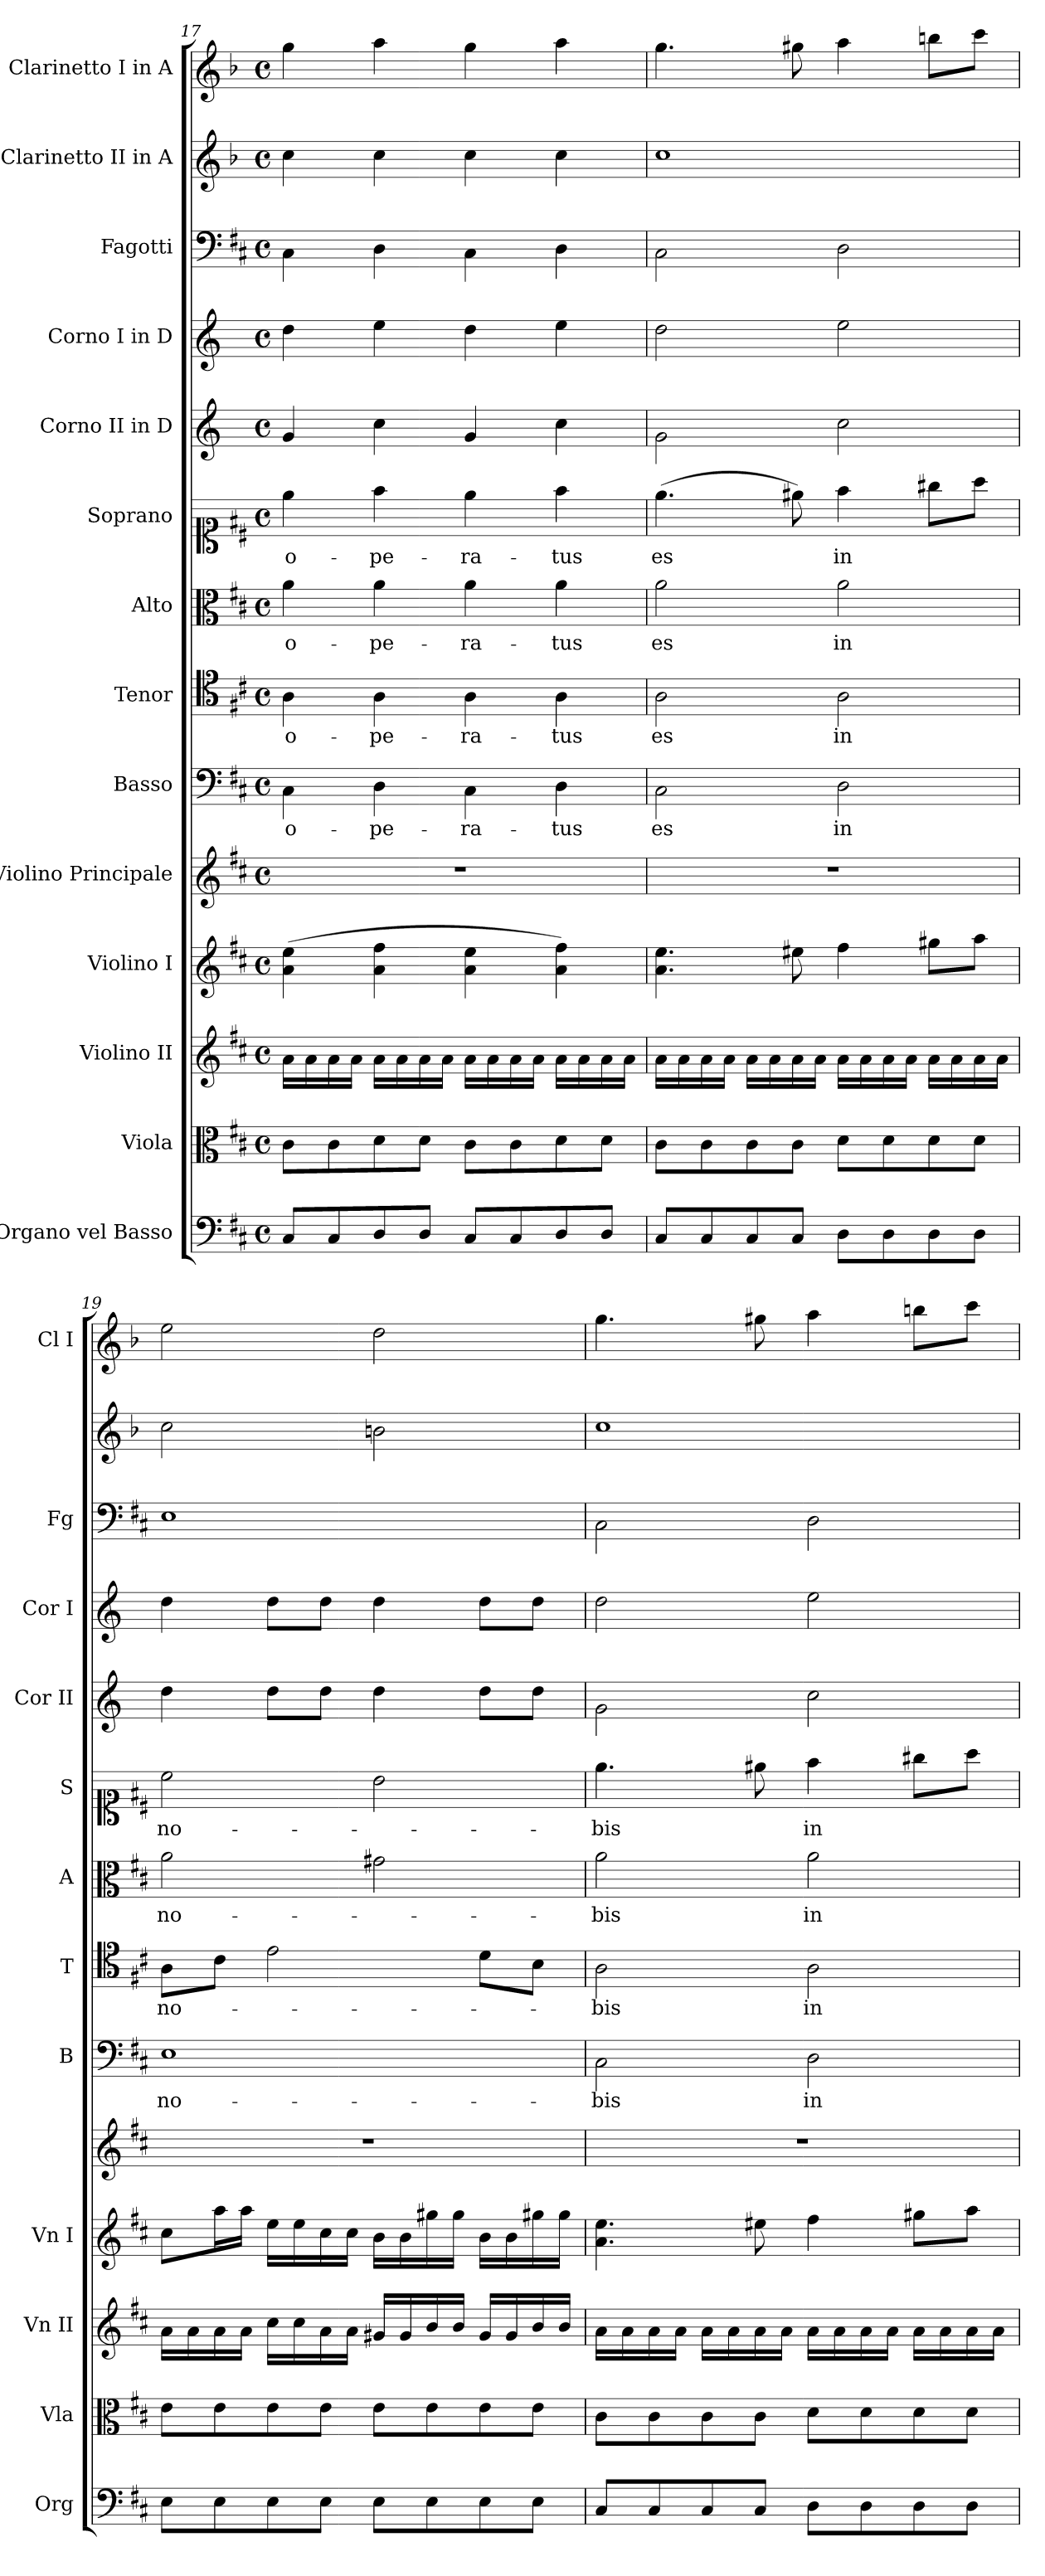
**kern	**kern	**kern	**kern	**kern	**kern	**text	**kern	**text	**kern	**text	**kern	**text	**kern	**kern	**kern	**kern	**kern
*part14	*part13	*part12	*part11	*part10	*part9	*part9	*part8	*part8	*part7	*part7	*part6	*part6	*part5	*part4	*part3	*part2	*part1
*staff14	*staff13	*staff12	*staff11	*staff10	*staff9	*staff9	*staff8	*staff8	*staff7	*staff7	*staff6	*staff6	*staff5	*staff4	*staff3	*staff2	*staff1
*I"Organo vel Basso	*I"Viola	*I"Violino II	*I"Violino I	*I"Violino Principale	*I"Basso	*	*I"Tenor	*	*I"Alto	*	*I"Soprano	*	*I"Corno II in D	*I"Corno I in D	*I"Fagotti	*I"Clarinetto II in A	*I"Clarinetto I in A
*I'Org	*I'Vla	*I'Vn II	*I'Vn I	*	*I'B	*	*I'T	*	*I'A	*	*I'S	*	*I'Cor II	*I'Cor I	*I'Fg	*	*I'Cl I
*clefF4	*clefC3	*clefG2	*clefG2	*clefG2	*clefF4	*	*clefC4	*	*clefC3	*	*clefC1	*	*clefG2	*clefG2	*clefF4	*clefG2	*clefG2
*	*	*	*	*	*	*	*	*	*	*	*	*	*ITrd-1c-2	*ITrd-1c-2	*	*ITrd2c3	*ITrd2c3
*k[f#c#]	*k[f#c#]	*k[f#c#]	*k[f#c#]	*k[f#c#]	*k[f#c#]	*	*k[f#c#]	*	*k[f#c#]	*	*k[f#c#]	*	*k[f#c#]	*k[f#c#]	*k[f#c#]	*k[f#c#]	*k[f#c#]
*D:	*D:	*D:	*D:	*D:	*D:	*	*D:	*	*D:	*	*D:	*	*	*	*D:	*D:	*D:
*M4/4	*M4/4	*M4/4	*M4/4	*M4/4	*M4/4	*	*M4/4	*	*M4/4	*	*M4/4	*	*M4/4	*M4/4	*M4/4	*M4/4	*M4/4
*met(c)	*met(c)	*met(c)	*met(c)	*met(c)	*met(c)	*	*met(c)	*	*met(c)	*	*met(c)	*	*met(c)	*met(c)	*met(c)	*met(c)	*met(c)
=17	=17	=17	=17	=17	=17	=17	=17	=17	=17	=17	=17	=17	=17	=17	=17	=17	=17
8C#L	8c#L	16a\LL	(>4a 4ee	1r	4C#\	o-	4A	o-	4a	o-	4ee	o-	4a	4ee	4C#\	4a	4ee
.	.	16a	.	.	.	.	.	.	.	.	.	.	.	.	.	.	.
8C#	8c#	16a	.	.	.	.	.	.	.	.	.	.	.	.	.	.	.
.	.	16aJJ	.	.	.	.	.	.	.	.	.	.	.	.	.	.	.
8D	8d	16a\LL	4a 4ff#	.	4D	-pe-	4A	-pe-	4a	-pe-	4ff#	-pe-	4dd	4ff#	4D	4a	4ff#
.	.	16a	.	.	.	.	.	.	.	.	.	.	.	.	.	.	.
8DJ	8dJ	16a	.	.	.	.	.	.	.	.	.	.	.	.	.	.	.
.	.	16aJJ	.	.	.	.	.	.	.	.	.	.	.	.	.	.	.
8C#L	8c#L	16a\LL	4a 4ee	.	4C#\	-ra-	4A	-ra-	4a	-ra-	4ee	-ra-	4a	4ee	4C#\	4a	4ee
.	.	16a	.	.	.	.	.	.	.	.	.	.	.	.	.	.	.
8C#	8c#	16a	.	.	.	.	.	.	.	.	.	.	.	.	.	.	.
.	.	16aJJ	.	.	.	.	.	.	.	.	.	.	.	.	.	.	.
8D	8d	16a\LL	4a 4ff#)	.	4D	-tus	4A	-tus	4a	-tus	4ff#	-tus	4dd	4ff#	4D	4a	4ff#
.	.	16a	.	.	.	.	.	.	.	.	.	.	.	.	.	.	.
8DJ	8dJ	16a	.	.	.	.	.	.	.	.	.	.	.	.	.	.	.
.	.	16aJJ	.	.	.	.	.	.	.	.	.	.	.	.	.	.	.
=18	=18	=18	=18	=18	=18	=18	=18	=18	=18	=18	=18	=18	=18	=18	=18	=18	=18
8C#L	8c#L	16a\LL	4.a 4.ee	1r	2C#\	es	2A	es	2a	es	(>4.ee	es	2a\	2ee	2C#\	1a	4.ee
.	.	16a	.	.	.	.	.	.	.	.	.	.	.	.	.	.	.
8C#	8c#	16a	.	.	.	.	.	.	.	.	.	.	.	.	.	.	.
.	.	16aJJ	.	.	.	.	.	.	.	.	.	.	.	.	.	.	.
8C#	8c#	16a\LL	.	.	.	.	.	.	.	.	.	.	.	.	.	.	.
.	.	16a	.	.	.	.	.	.	.	.	.	.	.	.	.	.	.
8C#J	8c#J	16a	8ee#X	.	.	.	.	.	.	.	8ee#X)	.	.	.	.	.	8ee#X
.	.	16aJJ	.	.	.	.	.	.	.	.	.	.	.	.	.	.	.
8DL	8dL	16a\LL	4ff#	.	2D	in	2A	in	2a	in	4ff#	in	2dd	2ff#	2D	.	4ff#
.	.	16a	.	.	.	.	.	.	.	.	.	.	.	.	.	.	.
8D	8d	16a	.	.	.	.	.	.	.	.	.	.	.	.	.	.	.
.	.	16aJJ	.	.	.	.	.	.	.	.	.	.	.	.	.	.	.
8D	8d	16a\LL	8gg#XL	.	.	.	.	.	.	.	8gg#XL	.	.	.	.	.	8gg#XL
.	.	16a	.	.	.	.	.	.	.	.	.	.	.	.	.	.	.
8DJ	8dJ	16a	8aaJ	.	.	.	.	.	.	.	8aaJ	.	.	.	.	.	8aaJ
.	.	16aJJ	.	.	.	.	.	.	.	.	.	.	.	.	.	.	.
=19	=19	=19	=19	=19	=19	=19	=19	=19	=19	=19	=19	=19	=19	=19	=19	=19	=19
8EL	8eL	16a\LL	8cc#L	1r	1E	no-	8AL	no-	2a	no-	2cc#	no-	4ee	4ee	1E	2a	2cc#
.	.	16a	.	.	.	.	.	.	.	.	.	.	.	.	.	.	.
8E	8e	16a	16aaL	.	.	.	8c#J	.	.	.	.	.	.	.	.	.	.
.	.	16aJJ	16aaJJ	.	.	.	.	.	.	.	.	.	.	.	.	.	.
8E	8e	16cc#LL	16eeLL	.	.	.	2e	.	.	.	.	.	8eeL	8eeL	.	.	.
.	.	16cc#	16ee	.	.	.	.	.	.	.	.	.	.	.	.	.	.
8EJ	8eJ	16a	16cc#	.	.	.	.	.	.	.	.	.	8eeJ	8eeJ	.	.	.
.	.	16aJJ	16cc#JJ	.	.	.	.	.	.	.	.	.	.	.	.	.	.
8EL	8eL	16g#XLL	16bLL	.	.	.	.	.	2g#X	.	2b	.	4ee	4ee	.	2g#X	2b
.	.	16g#	16b	.	.	.	.	.	.	.	.	.	.	.	.	.	.
8E	8e	16b	16gg#X	.	.	.	.	.	.	.	.	.	.	.	.	.	.
.	.	16bJJ	16gg#JJ	.	.	.	.	.	.	.	.	.	.	.	.	.	.
8E	8e	16g#LL	16bLL	.	.	.	8dL	.	.	.	.	.	8eeL	8eeL	.	.	.
.	.	16g#	16b	.	.	.	.	.	.	.	.	.	.	.	.	.	.
8EJ	8eJ	16b	16gg#X	.	.	.	8BJ	.	.	.	.	.	8eeJ	8eeJ	.	.	.
.	.	16bJJ	16gg#JJ	.	.	.	.	.	.	.	.	.	.	.	.	.	.
=20	=20	=20	=20	=20	=20	=20	=20	=20	=20	=20	=20	=20	=20	=20	=20	=20	=20
8C#L	8c#L	16a\LL	4.a 4.ee	1r	2C#\	-bis	2A	-bis	2a	-bis	4.ee	bis	2a\	2ee	2C#\	1a	4.ee
.	.	16a	.	.	.	.	.	.	.	.	.	.	.	.	.	.	.
8C#	8c#	16a	.	.	.	.	.	.	.	.	.	.	.	.	.	.	.
.	.	16aJJ	.	.	.	.	.	.	.	.	.	.	.	.	.	.	.
8C#	8c#	16a\LL	.	.	.	.	.	.	.	.	.	.	.	.	.	.	.
.	.	16a	.	.	.	.	.	.	.	.	.	.	.	.	.	.	.
8C#J	8c#J	16a	8ee#X	.	.	.	.	.	.	.	8ee#X	.	.	.	.	.	8ee#X
.	.	16aJJ	.	.	.	.	.	.	.	.	.	.	.	.	.	.	.
8DL	8dL	16a\LL	4ff#	.	2D	in	2A	in	2a	in	4ff#	in	2dd	2ff#	2D	.	4ff#
.	.	16a	.	.	.	.	.	.	.	.	.	.	.	.	.	.	.
8D	8d	16a	.	.	.	.	.	.	.	.	.	.	.	.	.	.	.
.	.	16aJJ	.	.	.	.	.	.	.	.	.	.	.	.	.	.	.
8D	8d	16a\LL	8gg#XL	.	.	.	.	.	.	.	8gg#XL	.	.	.	.	.	8gg#XL
.	.	16a	.	.	.	.	.	.	.	.	.	.	.	.	.	.	.
8DJ	8dJ	16a	8aaJ	.	.	.	.	.	.	.	8aaJ	.	.	.	.	.	8aaJ
.	.	16aJJ	.	.	.	.	.	.	.	.	.	.	.	.	.	.	.
=	=	=	=	=	=	=	=	=	=	=	=	=	=	=	=	=	=
*-	*-	*-	*-	*-	*-	*-	*-	*-	*-	*-	*-	*-	*-	*-	*-	*-	*-
